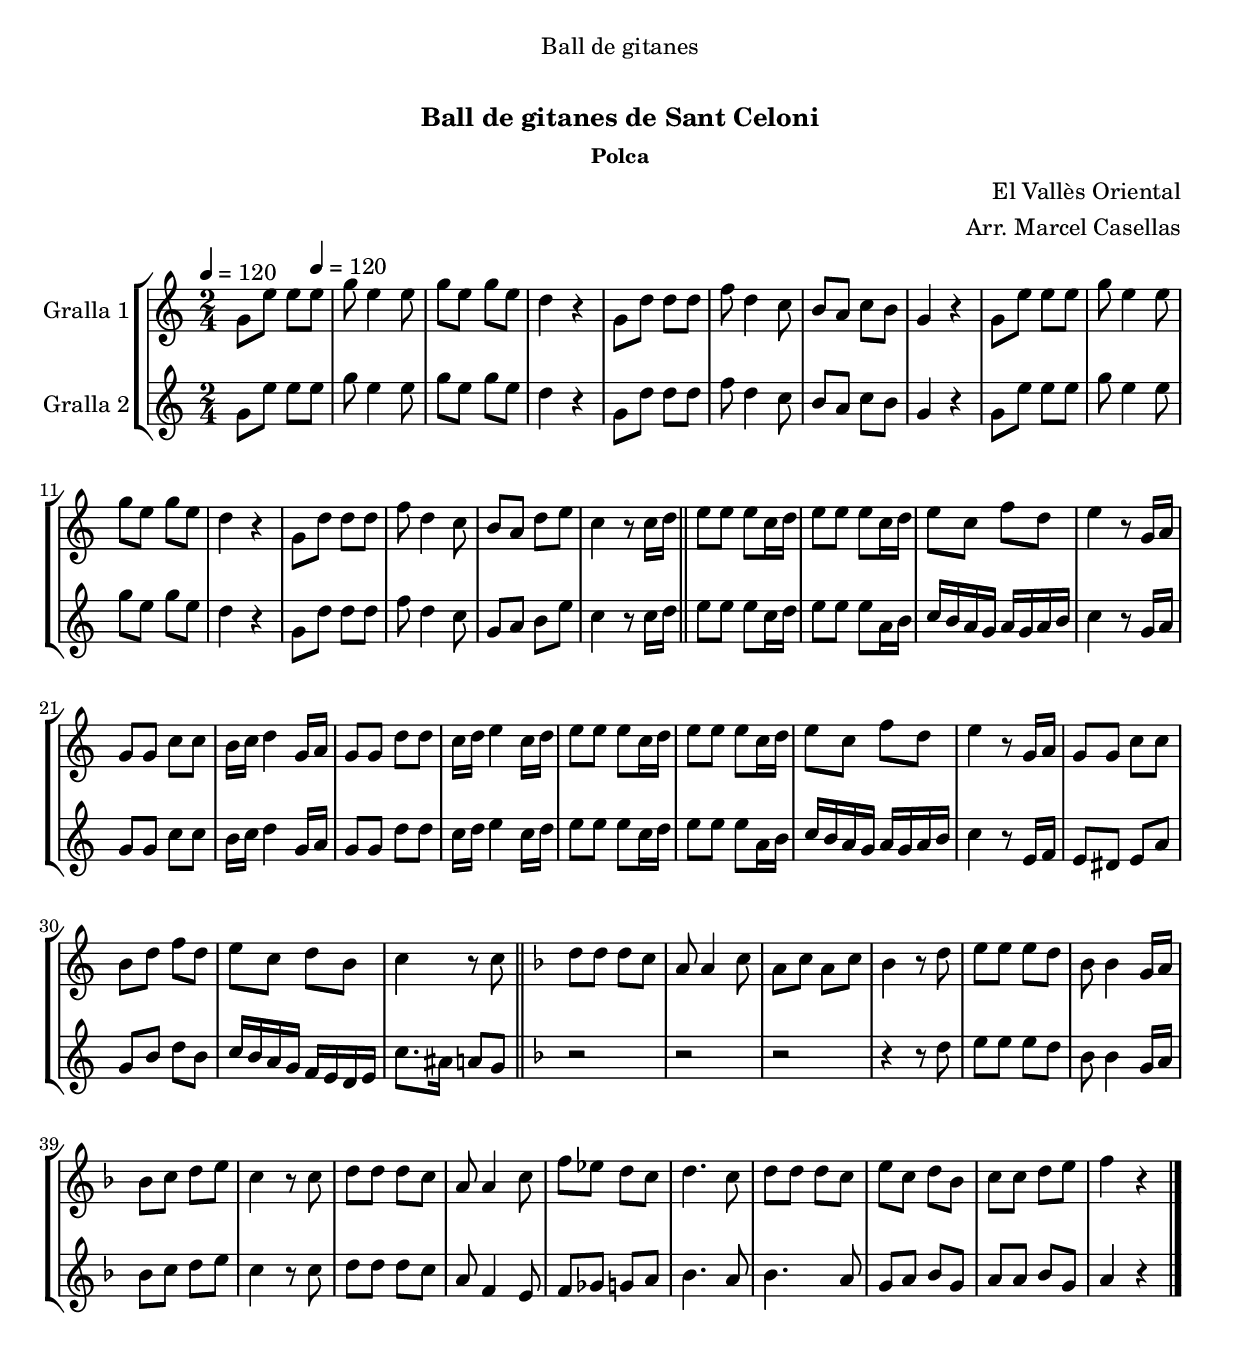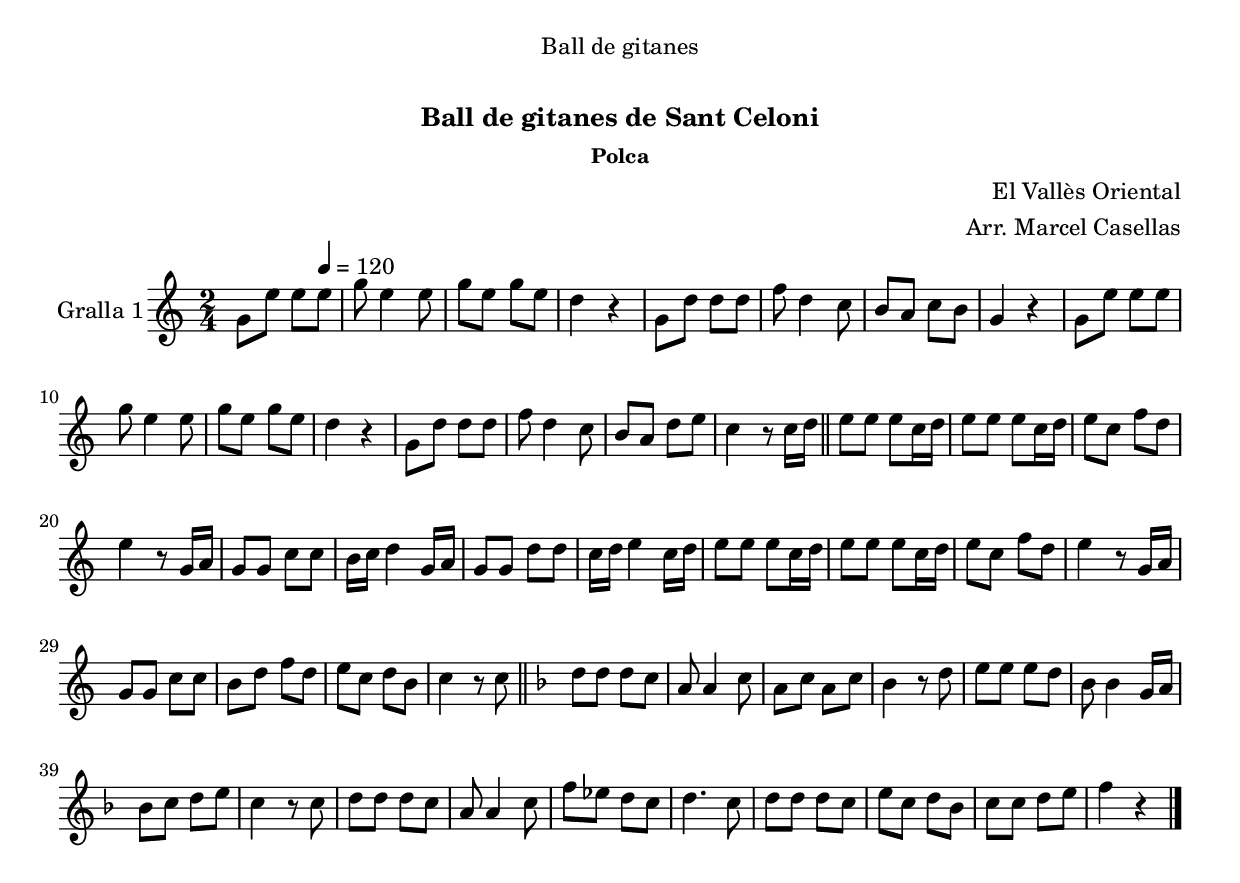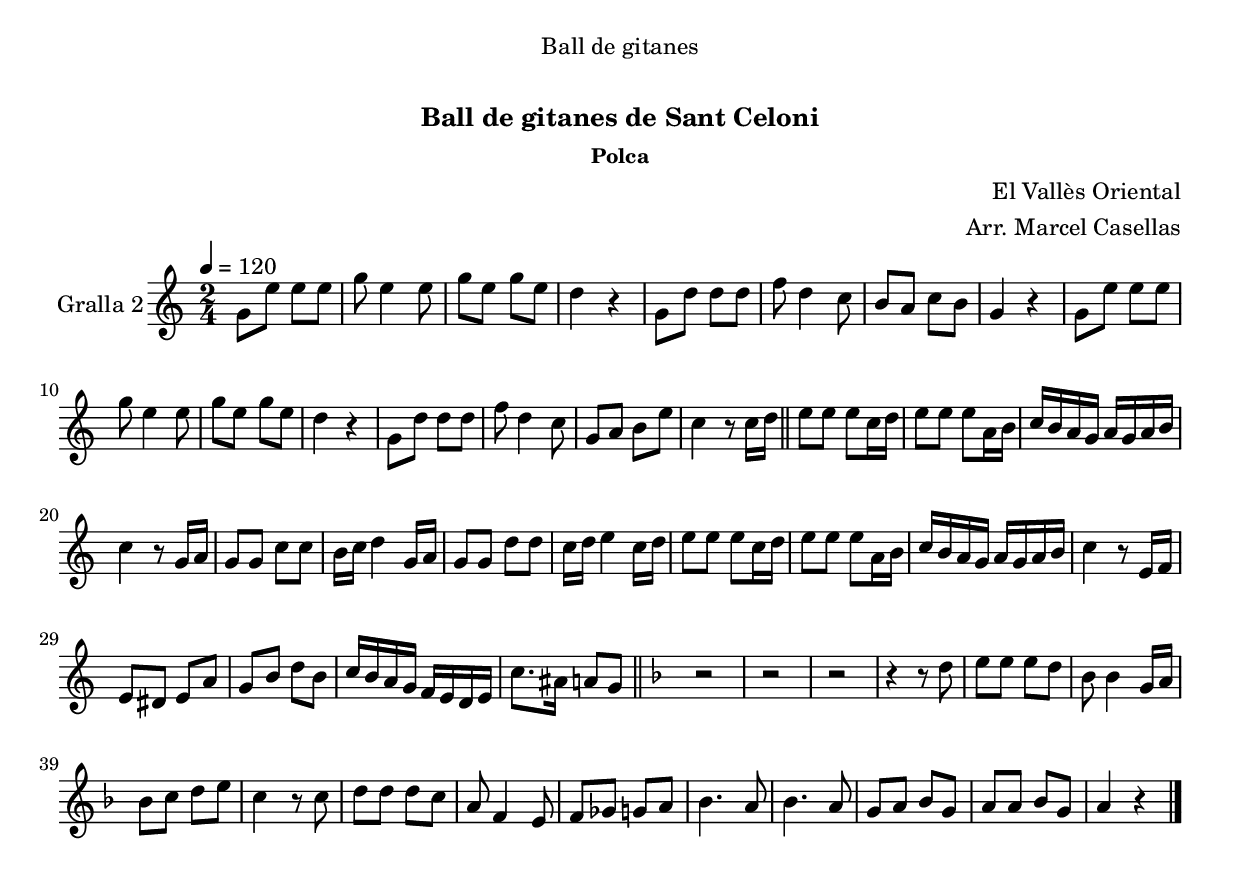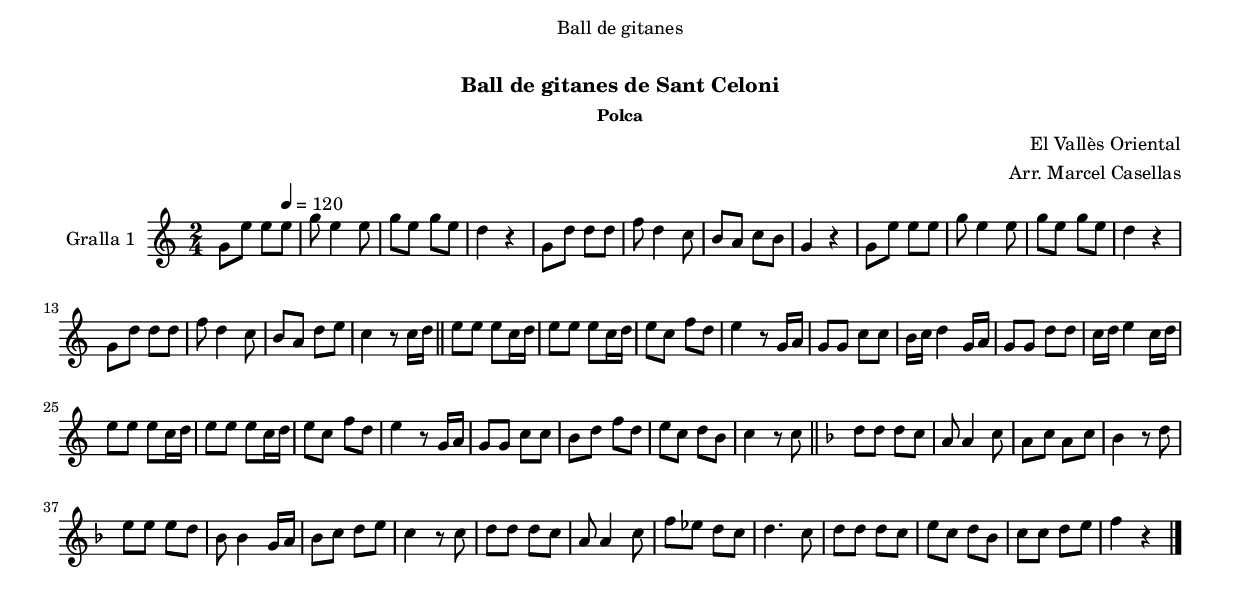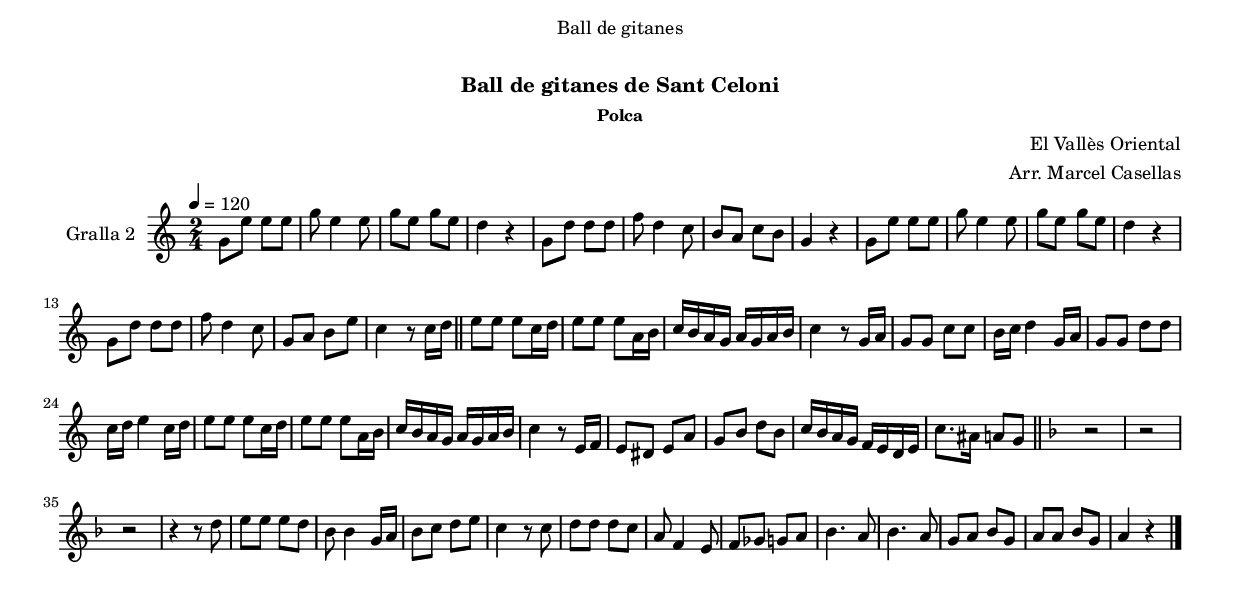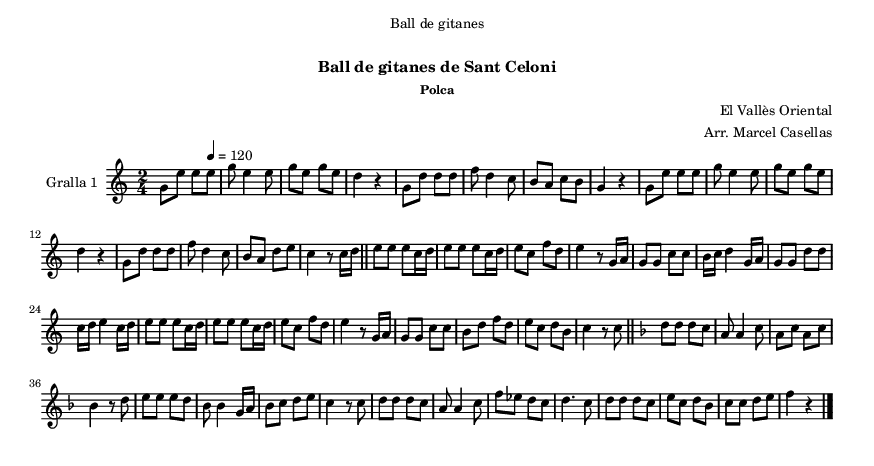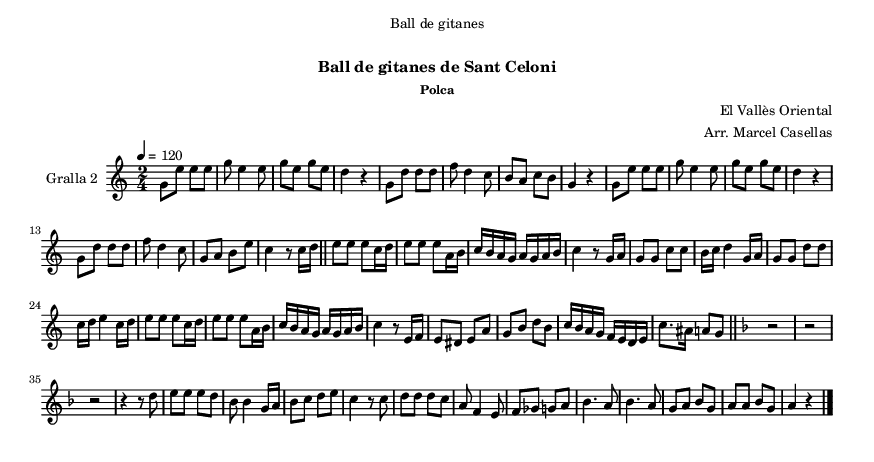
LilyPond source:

\version "2.16.0"

\header {
  dedication="Ball de gitanes"
  title="   "
  subtitle="Ball de gitanes de Sant Celoni"
  subsubtitle="Polca"
  poet=""
  meter=""
  piece=""
  composer="El Vallès Oriental"
  arranger="Arr. Marcel Casellas"
  opus=""
  instrument=""
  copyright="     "
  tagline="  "
}

liniaroAa =
\relative g'
{
  \clef treble
  \key c \major
  \time 2/4
  g8 e' e \tempo 4 = 120 e  |
  g8 e4 e8  |
  g8 e g e  |
  d4 r  |
  %05
  g,8 d' d d  |
  f8 d4 c8  |
  b8 a c b  |
  g4 r  |
  g8 e' e e  |
  %10
  g8 e4 e8  |
  g8 e g e  |
  d4 r  |
  g,8 d' d d  |
  f8 d4 c8  |
  %15
  b8 a d e  |
  c4 r8 c16 d  \bar "||"
  e8 e e c16 d  |
  e8 e e c16 d  |
  e8 c f d  |
  %20
  e4 r8 g,16 a  |
  g8 g c c  |
  b16 c d4 g,16 a  |
  g8 g d' d  |
  c16 d e4 c16 d  |
  %25
  e8 e e c16 d  |
  e8 e e c16 d  |
  e8 c f d  |
  e4 r8 g,16 a  |
  g8 g c c  |
  %30
  b8 d f d  |
  e8 c d b  |
  c4 r8 c  \bar "||"
  \key f \major   d8 d d c  |
  a8 a4 c8  |
  %35
  a8 c a c  |
  bes4 r8 d  |
  e8 e e d  |
  bes8 bes4 g16 a  |
  bes8 c d e  |
  %40
  c4 r8 c  |
  d8 d d c  |
  a8 a4 c8  |
  f8 ees d c  |
  d4. c8  |
  %45
  d8 d d c  |
  e8 c d bes  |
  c8 c d e  |
  f4 r  \bar "|."
}

liniaroAb =
\relative g'
{
  \tempo 4 = 120
  \clef treble
  \key c \major
  \time 2/4
  g8 e' e e  |
  g8 e4 e8  |
  g8 e g e  |
  d4 r  |
  %05
  g,8 d' d d  |
  f8 d4 c8  |
  b8 a c b  |
  g4 r  |
  g8 e' e e  |
  %10
  g8 e4 e8  |
  g8 e g e  |
  d4 r  |
  g,8 d' d d  |
  f8 d4 c8  |
  %15
  g8 a b e  |
  c4 r8 c16 d  \bar "||"
  e8 e e c16 d  |
  e8 e e a,16 b  |
  c16 b a g a g a b  |
  %20
  c4 r8 g16 a  |
  g8 g c c  |
  b16 c d4 g,16 a  |
  g8 g d' d  |
  c16 d e4 c16 d  |
  %25
  e8 e e c16 d  |
  e8 e e a,16 b  |
  c16 b a g a g a b  |
  c4 r8 e,16 f  |
  e8 dis e a  |
  %30
  g8 b d b  |
  c16 b a g f e d e  |
  c'8. ais16 a8 g  \bar "||"
  \key f \major   r2  |
  r2  |
  %35
  r2  |
  r4 r8 d'  |
  e8 e e d  |
  bes8 bes4 g16 a  |
  bes8 c d e  |
  %40
  c4 r8 c  |
  d8 d d c  |
  a8 f4 e8  |
  f8 ges g a  |
  bes4. a8  |
  %45
  bes4. a8  |
  g8 a bes g  |
  a8 a bes g  |
  a4 r  \bar "|."
}

\book {

\paper {
  print-page-number = false
  #(set-paper-size "a4")
  #(layout-set-staff-size 20)
}

\bookpart {
  \score {
    \new StaffGroup {
      \override Score.RehearsalMark #'self-alignment-X = #LEFT
      <<
        \new Staff \with {instrumentName = #"Gralla 1" } \liniaroAa
        \new Staff \with {instrumentName = #"Gralla 2" } \liniaroAb
      >>
    }
    \layout {}
  }\score { \unfoldRepeats
    \new StaffGroup {
      \override Score.RehearsalMark #'self-alignment-X = #LEFT
      <<
        \new Staff \with {instrumentName = #"Gralla 1" } \liniaroAa
        \new Staff \with {instrumentName = #"Gralla 2" } \liniaroAb
      >>
    }
    \midi {}
  }
}

\bookpart {
  \header {}
  \score {
    \new StaffGroup {
      \override Score.RehearsalMark #'self-alignment-X = #LEFT
      <<
        \new Staff \with {instrumentName = #"Gralla 1" } \liniaroAa
      >>
    }
    \layout {}
  }\score { \unfoldRepeats
    \new StaffGroup {
      \override Score.RehearsalMark #'self-alignment-X = #LEFT
      <<
        \new Staff \with {instrumentName = #"Gralla 1" } \liniaroAa
      >>
    }
    \midi {}
  }
}

\bookpart {
  \header {}
  \score {
    \new StaffGroup {
      \override Score.RehearsalMark #'self-alignment-X = #LEFT
      <<
        \new Staff \with {instrumentName = #"Gralla 2" } \liniaroAb
      >>
    }
    \layout {}
  }\score { \unfoldRepeats
    \new StaffGroup {
      \override Score.RehearsalMark #'self-alignment-X = #LEFT
      <<
        \new Staff \with {instrumentName = #"Gralla 2" } \liniaroAb
      >>
    }
    \midi {}
  }
}

}

\book {

\paper {
  print-page-number = false
  #(set-paper-size "a5landscape")
  #(layout-set-staff-size 16)
  #(define output-suffix "a5")
}

\bookpart {
  \header {}
  \score {
    \new StaffGroup {
      \override Score.RehearsalMark #'self-alignment-X = #LEFT
      <<
        \new Staff \with {instrumentName = #"Gralla 1" } \liniaroAa
      >>
    }
    \layout {}
  }
}

\bookpart {
  \header {}
  \score {
    \new StaffGroup {
      \override Score.RehearsalMark #'self-alignment-X = #LEFT
      <<
        \new Staff \with {instrumentName = #"Gralla 2" } \liniaroAb
      >>
    }
    \layout {}
  }
}

}

\book {

\paper {
  print-page-number = false
  #(set-paper-size "a6landscape")
  #(layout-set-staff-size 12)
  #(define output-suffix "a6")
}

\bookpart {
  \header {}
  \score {
    \new StaffGroup {
      \override Score.RehearsalMark #'self-alignment-X = #LEFT
      <<
        \new Staff \with {instrumentName = #"Gralla 1" } \liniaroAa
      >>
    }
    \layout {}
  }
}

\bookpart {
  \header {}
  \score {
    \new StaffGroup {
      \override Score.RehearsalMark #'self-alignment-X = #LEFT
      <<
        \new Staff \with {instrumentName = #"Gralla 2" } \liniaroAb
      >>
    }
    \layout {}
  }
}

}

